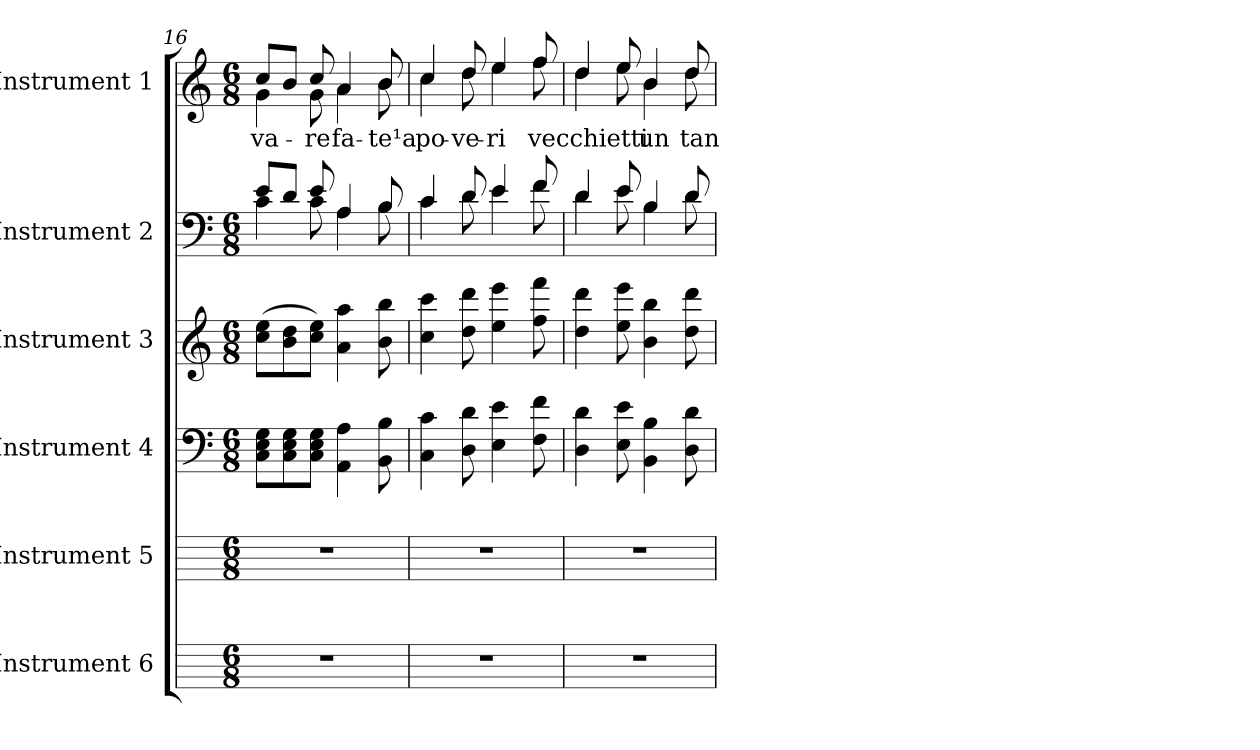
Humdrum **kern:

**kern	**kern	**kern	**kern	**kern	**kern	**text
*part6	*part5	*part4	*part3	*part2	*part1	*part1
*staff6	*staff5	*staff4	*staff3	*staff2	*staff1	*staff1
*I"Instrument 6	*I"Instrument 5	*I"Instrument 4	*I"Instrument 3	*I"Instrument 2	*I"Instrument 1	*
*	*	*clefF4	*clefG2	*clefF4	*clefG2	*
*k[]	*k[]	*k[]	*k[]	*k[]	*k[]	*
*C:	*C:	*C:	*C:	*C:	*C:	*
*M6/8	*M6/8	*M6/8	*M6/8	*M6/8	*M6/8	*
=16	=16	=16	=16	=16	=16	=16
*	*	*	*	*^	*^	*
!	!	!	!	!	!	!	!	!LO:LY:b:cj
2.r	2.r	8G\ 8E\ 8C\L	(>8ee\ 8cc\L	8e/L	4c\	4g\	8cc/L	-va-
!	!	!	!	!	!	!	!	!LO:LY:b:cj
.	.	8G\ 8E\ 8C\	8dd\ 8b\	8d/J	.	.	8b/J	--
!	!	!	!	!	!	!	!	!LO:LY:b:cj
.	.	8G\ 8E\ 8C\J	8ee\ 8cc\J)	8e/	8c\	8cc/	8g\	-re
!	!	!	!	!	!	!	!	!LO:LY:b:cj
.	.	4A\ 4AA\	4aa\ 4a\	4A/	4A\	4a/	4a\	fa-
!	!	!	!	!	!	!	!	!LO:LY:b:cj
.	.	8B\ 8BB\	8bb\ 8b\	8B/	8B\	8b/	8b\	-te¹a
=17	=17	=17	=17	=17	=17	=17	=17	=17
!	!	!	!	!	!	!	!	!LO:LY:b:cj
2.r	2.r	4c\ 4C\	4ccc\ 4cc\	4c/	4c\	4cc/	4cc\	po-
!	!	!	!	!	!	!	!	!LO:LY:b:cj
.	.	8d\ 8D\	8ddd\ 8dd\	8d/	8d\	8dd/	8dd\	-ve-
!	!	!	!	!	!	!	!	!LO:LY:b:cj
.	.	4e\ 4E\	4eee\ 4ee\	4e/	4e\	4ee/	4ee\	-ri
!	!	!	!	!	!	!	!	!LO:LY:b:cj
.	.	8f\ 8F\	8fff\ 8ff\	8f/	8f\	8ff/	8ff\	vecchietti
=18	=18	=18	=18	=18	=18	=18	=18	=18
!	!	!	!	!	!	!	!	!LO:LY:b:cj
2.r	2.r	4d\ 4D\	4ddd\ 4dd\	4d/	4d\	4dd/	4dd\	.
!	!	!	!	!	!	!	!	!LO:LY:b:cj
.	.	8e\ 8E\	8eee\ 8ee\	8e/	8e\	8ee/	8ee\	.
!	!	!	!	!	!	!	!	!LO:LY:b:cj
.	.	4B\ 4BB\	4bb\ 4b\	4B/	4B\	4b/	4b\	un
!	!	!	!	!	!	!	!	!LO:LY:b:cj
.	.	8d\ 8D\	8ddd\ 8dd\	8d/	8d\	8dd/	8dd\	tan-
*	*	*	*	*v	*v	*	*	*
*	*	*	*	*	*v	*v	*
=	=	=	=	=	=	=
*-	*-	*-	*-	*-	*-	*-
